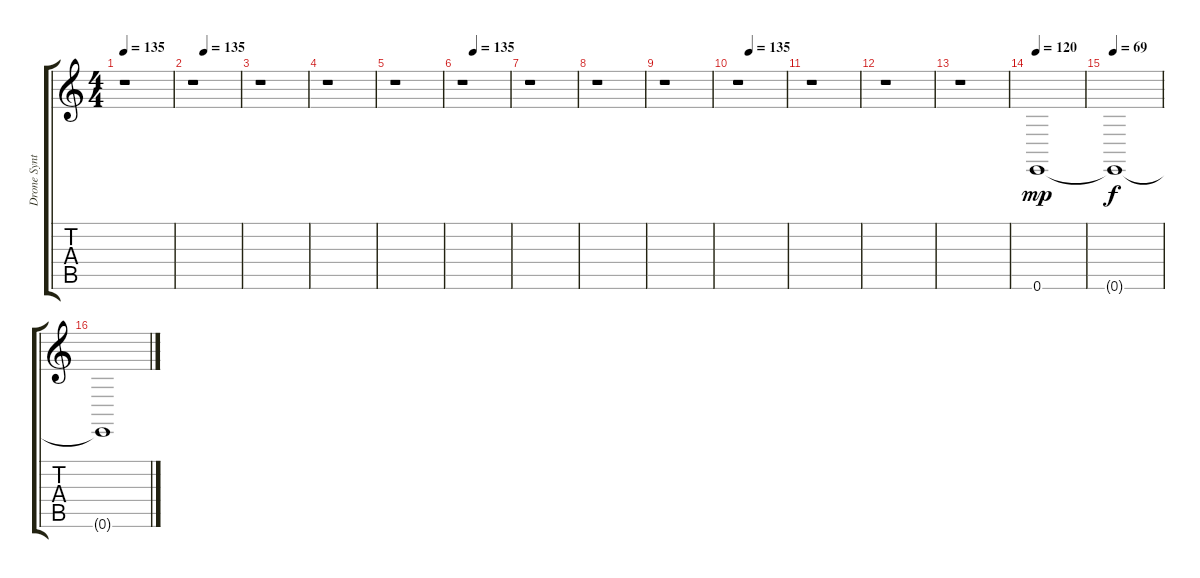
\track ("Drone Synth Strings" "Drone Synt") {instrument synthstrings1}
\staff {score tabs}
\tuning (E4 B3 G3 D3 A2 E2) {hide}
\ts (4 4)
\tempo 135
\clef g2
\ks c
r.1{dy f} |
\tempo (135 0.25)
r.1 |
r.1 |
r.1 |
r.1 |
\tempo (135 0.25)
r.1 |
r.1 |
r.1 |
r.1 |
\tempo (135 0.25)
r.1 |
r.1 |
r.1 |
r.1 |
\tempo 120
0.6.1{dy mp volume 0} |
\tempo 69
0.6{t}.1{dy f} |
0.6{t}.1
